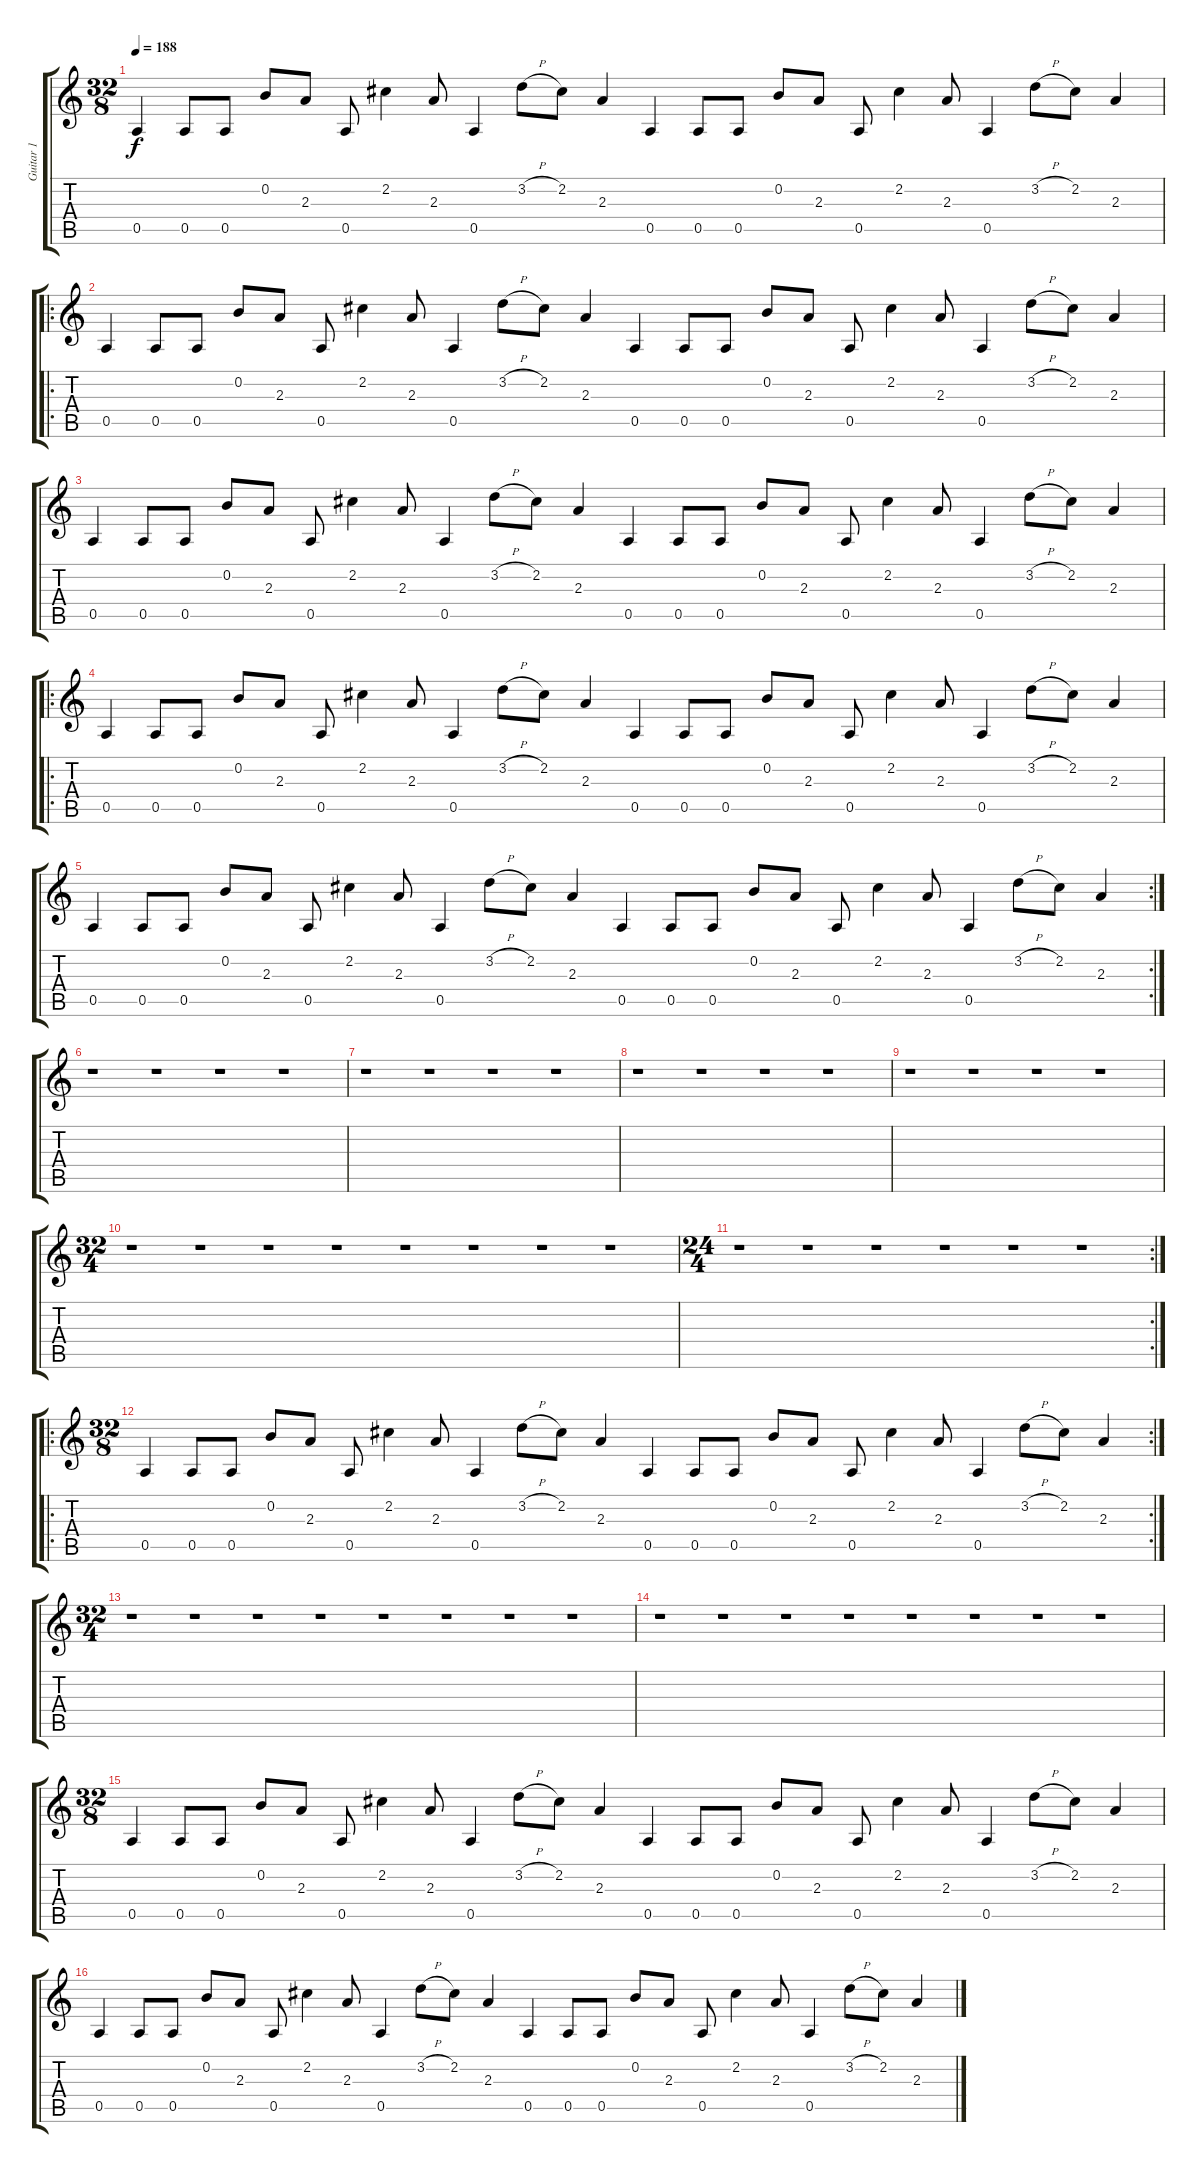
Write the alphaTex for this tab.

\track ("Guitar 1" "Guitar 1") {instrument electricguitarclean}
\staff {score tabs}
\tuning (E4 B3 G3 D3 A2 E2) {hide}
\ts (32 8)
\tempo 188
\clef g2
\ks c
0.5.4{dy f instrument electricguitarclean} 0.5.8 0.5.8 0.2.8 2.3.8 0.5.8 2.2.4 2.3.8 0.5.4 3.2{h}.8 2.2.8 2.3.4 0.5.4 0.5.8 0.5.8 0.2.8 2.3.8 0.5.8 2.2.4 2.3.8 0.5.4 3.2{h}.8 2.2.8 2.3.4 |
\ro
0.5.4 0.5.8 0.5.8 0.2.8 2.3.8 0.5.8 2.2.4 2.3.8 0.5.4 3.2{h}.8 2.2.8 2.3.4 0.5.4 0.5.8 0.5.8 0.2.8 2.3.8 0.5.8 2.2.4 2.3.8 0.5.4 3.2{h}.8 2.2.8 2.3.4 |
0.5.4 0.5.8 0.5.8 0.2.8 2.3.8 0.5.8 2.2.4 2.3.8 0.5.4 3.2{h}.8 2.2.8 2.3.4 0.5.4 0.5.8 0.5.8 0.2.8 2.3.8 0.5.8 2.2.4 2.3.8 0.5.4 3.2{h}.8 2.2.8 2.3.4 |
\ro
0.5.4 0.5.8 0.5.8 0.2.8 2.3.8 0.5.8 2.2.4 2.3.8 0.5.4 3.2{h}.8 2.2.8 2.3.4 0.5.4 0.5.8 0.5.8 0.2.8 2.3.8 0.5.8 2.2.4 2.3.8 0.5.4 3.2{h}.8 2.2.8 2.3.4 |
\rc 2
0.5.4 0.5.8 0.5.8 0.2.8 2.3.8 0.5.8 2.2.4 2.3.8 0.5.4 3.2{h}.8 2.2.8 2.3.4 0.5.4 0.5.8 0.5.8 0.2.8 2.3.8 0.5.8 2.2.4 2.3.8 0.5.4 3.2{h}.8 2.2.8 2.3.4 |
r.1 r.1 r.1 r.1 |
r.1 r.1 r.1 r.1 |
r.1 r.1 r.1 r.1 |
r.1 r.1 r.1 r.1 |
\ts (32 4)
r.1 r.1 r.1 r.1 r.1 r.1 r.1 r.1 |
\rc 2
\ts (24 4)
r.1 r.1 r.1 r.1 r.1 r.1 |
\ro
\rc 2
\ts (32 8)
0.5.4 0.5.8 0.5.8 0.2.8 2.3.8 0.5.8 2.2.4 2.3.8 0.5.4 3.2{h}.8 2.2.8 2.3.4 0.5.4 0.5.8 0.5.8 0.2.8 2.3.8 0.5.8 2.2.4 2.3.8 0.5.4 3.2{h}.8 2.2.8 2.3.4 |
\ts (32 4)
r.1 r.1 r.1 r.1 r.1 r.1 r.1 r.1 |
r.1 r.1 r.1 r.1 r.1 r.1 r.1 r.1 |
\ts (32 8)
0.5.4 0.5.8 0.5.8 0.2.8 2.3.8 0.5.8 2.2.4 2.3.8 0.5.4 3.2{h}.8 2.2.8 2.3.4 0.5.4 0.5.8 0.5.8 0.2.8 2.3.8 0.5.8 2.2.4 2.3.8 0.5.4 3.2{h}.8 2.2.8 2.3.4 |
0.5.4 0.5.8 0.5.8 0.2.8 2.3.8 0.5.8 2.2.4 2.3.8 0.5.4 3.2{h}.8 2.2.8 2.3.4 0.5.4 0.5.8 0.5.8 0.2.8 2.3.8 0.5.8 2.2.4 2.3.8 0.5.4 3.2{h}.8 2.2.8 2.3.4
